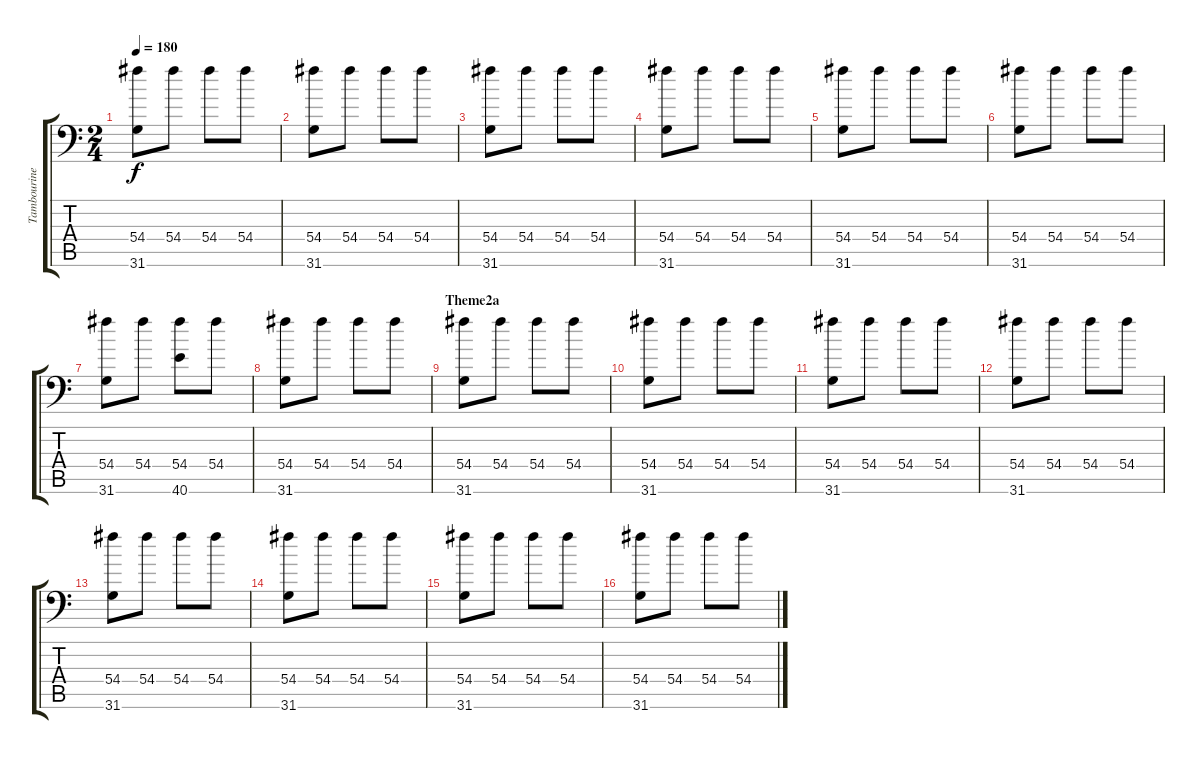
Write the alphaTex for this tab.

\track ("Tambourine" "Tambourine") {instrument acousticgrandpiano}
\staff {score tabs}
\tuning (C-1 C-1 C-1 C-1 C-1 C-1) {hide}
\ts (2 4)
\tempo 180
\clef f4
\ks c
(54.4 31.6).8{dy f} 54.4.8 54.4.8 54.4.8 |
(54.4 31.6).8 54.4.8 54.4.8 54.4.8 |
(54.4 31.6).8 54.4.8 54.4.8 54.4.8 |
(54.4 31.6).8 54.4.8 54.4.8 54.4.8 |
(54.4 31.6).8 54.4.8 54.4.8 54.4.8 |
(54.4 31.6).8 54.4.8 54.4.8 54.4.8 |
(54.4 31.6).8 54.4.8 (54.4 40.6).8 54.4.8 |
(54.4 31.6).8 54.4.8 54.4.8 54.4.8 |
\section ("" "Theme2a")
(54.4 31.6).8 54.4.8 54.4.8 54.4.8 |
(54.4 31.6).8 54.4.8 54.4.8 54.4.8 |
(54.4 31.6).8 54.4.8 54.4.8 54.4.8 |
(54.4 31.6).8 54.4.8 54.4.8 54.4.8 |
(54.4 31.6).8 54.4.8 54.4.8 54.4.8 |
(54.4 31.6).8 54.4.8 54.4.8 54.4.8 |
(54.4 31.6).8 54.4.8 54.4.8 54.4.8 |
(54.4 31.6).8 54.4.8 54.4.8 54.4.8
